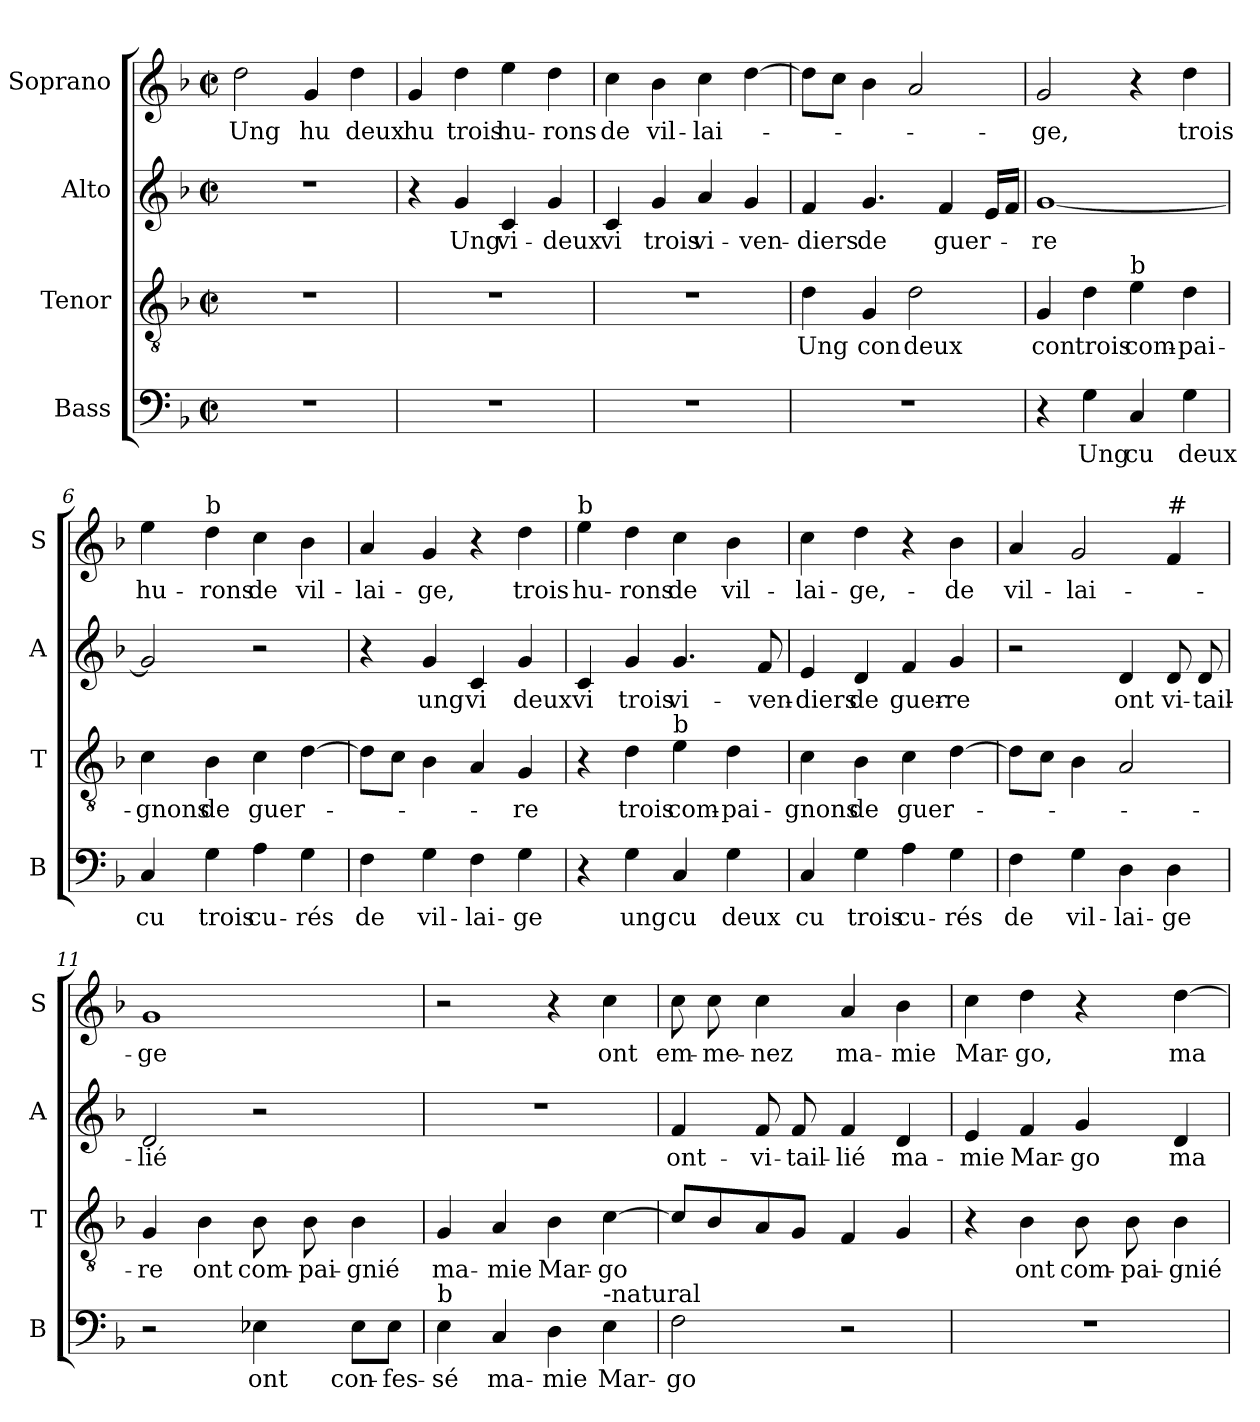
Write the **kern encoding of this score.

**kern	**text	**kern	**text	**kern	**text	**kern	**text
*part4	*part4	*part3	*part3	*part2	*part2	*part1	*part1
*staff4	*staff4	*staff3	*staff3	*staff2	*staff2	*staff1	*staff1
*I"Bass	*	*I"Tenor	*	*I"Alto	*	*I"Soprano	*
*I'B	*	*I'T	*	*I'A	*	*I'S	*
*clefF4	*	*clefGv2	*	*clefG2	*	*clefG2	*
*k[b-]	*	*k[b-]	*	*k[b-]	*	*k[b-]	*
*F:	*	*F:	*	*F:	*	*F:	*
*M2/2	*	*M2/2	*	*M2/2	*	*M2/2	*
*met(c|)	*	*met(c|)	*	*met(c|)	*	*met(c|)	*
=1	=1	=1	=1	=1	=1	=1	=1
1r	.	1r	.	1r	.	2dd\	Ung
.	.	.	.	.	.	4g/	hu
.	.	.	.	.	.	4dd\	deux
=2	=2	=2	=2	=2	=2	=2	=2
1r	.	1r	.	4r	.	4g/	hu
.	.	.	.	4g/	Ung	4dd\	trois
.	.	.	.	4c/	vi-	4ee\	hu-
.	.	.	.	4g/	-deux	4dd\	-rons
=3	=3	=3	=3	=3	=3	=3	=3
1r	.	1r	.	4c/	vi	4cc\	de
.	.	.	.	4g/	trois	4b-\	vil-
.	.	.	.	4a/	vi-	4cc\	-lai-
.	.	.	.	4g/	-ven-	[4dd\	.
=4	=4	=4	=4	=4	=4	=4	=4
1r	.	4d\	Ung	4f/	-diers	8dd\L]	.
.	.	.	.	.	.	8cc\J	.
.	.	4G/	con	4.g/	de	4b-\	.
.	.	2d\	deux	.	.	2a/	.
.	.	.	.	4f/	guer-	.	.
.	.	.	.	16e/LL	.	.	.
.	.	.	.	16f/JJ	.	.	.
=5	=5	=5	=5	=5	=5	=5	=5
4r	.	4G/	con	[1g	-re	2g/	-ge,
4G\	Ung	4d\	trois	.	.	.	.
!	!	!LO:TX:a:t=b	!	!	!	!	!
4C/	cu	4e\	com-	.	.	4r	.
4G\	deux	4d\	-pai-	.	.	4dd\	trois
!!LO:LB:g=z
=6	=6	=6	=6	=6	=6	=6	=6
4C/	cu	4c\	-gnons	2g/]	.	4ee\	hu-
!	!	!	!	!	!	!LO:TX:a:t=b	!
4G\	trois	4B-\	de	.	.	4dd\	-rons
4A\	cu-	4c\	guer-	2r	.	4cc\	de
4G\	-rés	[4d\	.	.	.	4b-\	vil-
=7	=7	=7	=7	=7	=7	=7	=7
4F\	de	8d\L]	.	4r	.	4a/	-lai-
.	.	8c\J	.	.	.	.	.
4G\	vil-	4B-\	.	4g/	ung	4g/	-ge,
4F\	-lai-	4A/	.	4c/	vi	4r	.
4G\	-ge	4G/	-re	4g/	deux	4dd\	trois
=8	=8	=8	=8	=8	=8	=8	=8
!	!	!	!	!	!	!LO:TX:a:t=b	!
4r	.	4r	.	4c/	vi	4ee\	hu-
4G\	ung	4d\	trois	4g/	trois	4dd\	-rons
!	!	!LO:TX:a:t=b	!	!	!	!	!
4C/	cu	4e\	com-	4.g/	vi-	4cc\	de
4G\	deux	4d\	-pai-	.	.	4b-\	vil-
.	.	.	.	8f/	-ven-	.	.
=9	=9	=9	=9	=9	=9	=9	=9
4C/	cu	4c\	-gnons	4e/	-diers	4cc\	-lai-
4G\	trois	4B-\	de	4d/	de	4dd\	-ge,-
4A\	cu-	4c\	guer-	4f/	guer-	4r	.
4G\	-rés	[4d\	.	4g/	-re	4b-\	-de
=10	=10	=10	=10	=10	=10	=10	=10
4F\	de	8d\L]	.	2r	.	4a/	vil-
.	.	8c\J	.	.	.	.	.
4G\	vil-	4B-\	.	.	.	2g/	-lai-
4D\	-lai-	2A/	.	4d/	ont	.	.
!	!	!	!	!	!	!LO:TX:a:t=#	!
4D\	-ge	.	.	8d/	vi-	4f/	.
.	.	.	.	8d/	-tail-	.	.
!!LO:LB:g=z
=11	=11	=11	=11	=11	=11	=11	=11
2r	.	4G/	-re	2d/	-lié	1g	-ge
.	.	4B-\	ont	.	.	.	.
4E-X\	ont	8B-\	com-	2r	.	.	.
.	.	8B-\	-pai-	.	.	.	.
8E-\L	con-	4B-\	-gnié	.	.	.	.
8E-\J	-fes-	.	.	.	.	.	.
=12	=12	=12	=12	=12	=12	=12	=12
!LO:TX:a:t=b	!	!	!	!	!	!	!
4E\	-sé	4G/	ma-	1r	.	2r	.
4C/	ma-	4A/	-mie	.	.	.	.
4D\	-mie	4B-\	Mar-	.	.	4r	.
!LO:TX:a:t=-natural	!	!	!	!	!	!	!
4E\	Mar-	[4c\	-go	.	.	4cc\	ont
=13	=13	=13	=13	=13	=13	=13	=13
2F\	-go	8c/L]	.	4f/	ont-	8cc\	em-
.	.	8B-/	.	.	.	8cc\	-me-
.	.	8A/	.	8f/	-vi-	4cc\	-nez
.	.	8G/J	.	8f/	-tail-	.	.
2r	.	4F/	.	4f/	-lié	4a/	ma-
.	.	4G/	.	4d/	ma-	4b-\	-mie
=14	=14	=14	=14	=14	=14	=14	=14
1r	.	4r	.	4e/	-mie	4cc\	Mar-
.	.	4B-\	ont	4f/	Mar-	4dd\	-go,
.	.	8B-\	com-	4g/	-go	4r	.
.	.	8B-\	-pai-	.	.	.	.
.	.	4B-\	-gnié	4d/	ma-	[4dd\	ma-
=	=	=	=	=	=	=	=
*-	*-	*-	*-	*-	*-	*-	*-
